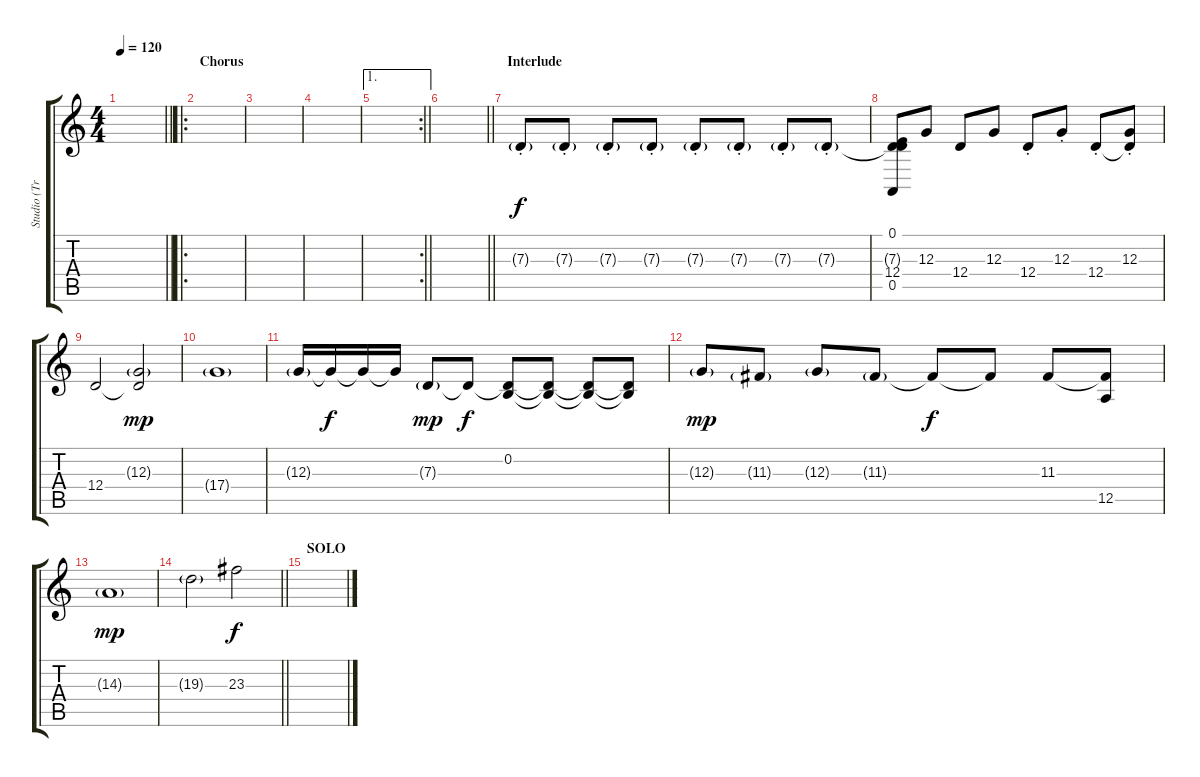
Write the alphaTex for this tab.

\track ("Studio (Trumpet)" "Studio (Tr") {instrument trumpet}
\staff {score tabs}
\tuning (E4 B3 G3 D3 A2 E2) {hide}
\ts (4 4)
\tempo 120
\clef g2
\barLineRight lightlight
\ks c
|
\ro
\section ("" "Chorus")
|
|
|
\ae 1
\rc 2
\barLineRight lightlight
|
\barLineRight lightlight
|
\section ("" "Interlude")
7.3{g st}.8{volume 8 instrument vibraphone} 7.3{g st}.8 7.3{g st}.8 7.3{g st}.8{volume 8 instrument vibraphone} 7.3{g st}.8 7.3{g st}.8 7.3{g st}.8 7.3{g st}.8{volume 14} |
(0.1 7.3{t} 12.4 0.5).8{dy f volume 11 instrument trumpet} 12.3.8 12.4.8 12.3.8 12.4{st}.8 12.3{st}.8 12.4{st}.8 (12.3{st} 12.4{t}).8 |
12.4.2 (12.3{g} 12.4{t}).2{dy mp} |
17.4{g}.1 |
12.3{g}.16 12.3{t}.16{dy f} 12.3{t}.16 12.3{t}.16 7.3{g}.8{dy mp} 7.3{t}.8{dy f} (0.2 7.3{t}).8 (0.2{t} 7.3{t}).8 (0.2{t} 7.3{t}).8 (0.2{t} 7.3{t}).8 |
12.3{g}.8{dy mp} 11.3{g}.8 12.3{g}.8 11.3{g}.8 11.3{t}.8{dy f} 11.3{t}.8 11.3.8 (11.3{t} 12.5).8 |
14.3{g}.1{dy mp} |
\barLineRight lightlight
19.3{g}.2 23.3.2{dy f} |
\section ("" "SOLO")
